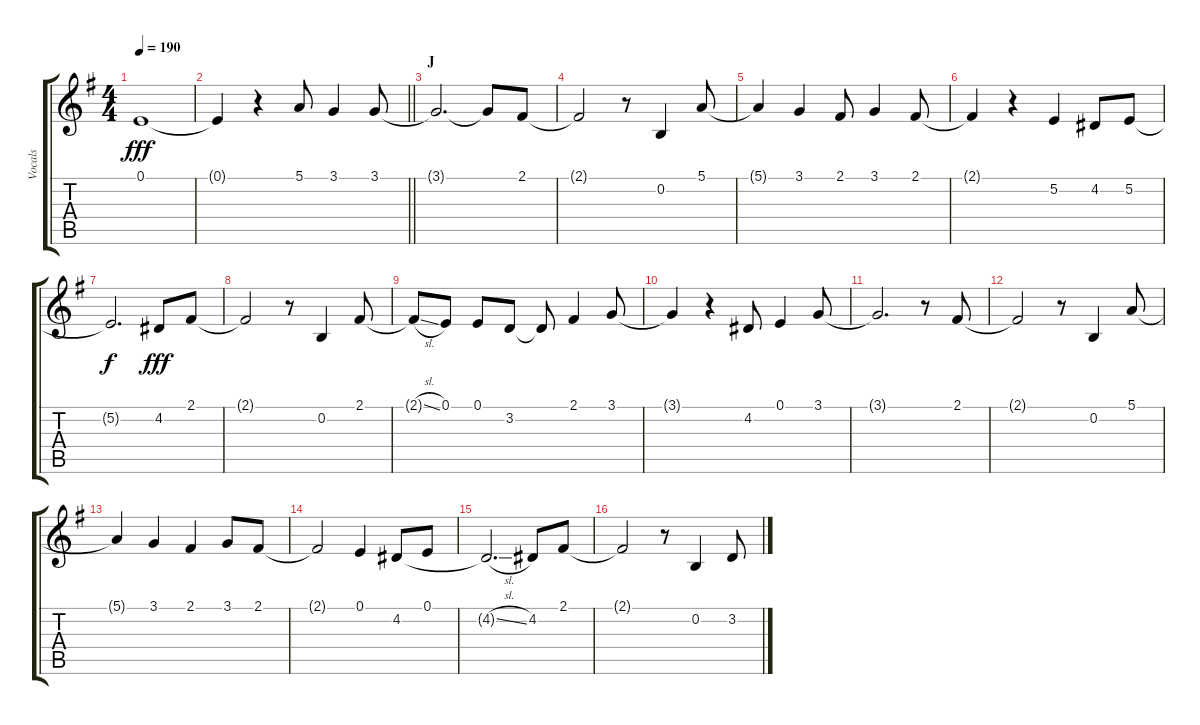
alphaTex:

\track ("Vocals" "Vocals") {instrument voiceoohs}
\staff {score tabs}
\tuning (E4 B3 G3 D3 A2 E2) {hide}
\ts (4 4)
\tempo 190
\clef g2
\ks g
0.1{t}.1{dy fff} |
\barLineRight lightlight
0.1{t}.4 r.4 5.1.8 3.1.4 3.1.8 |
\section ("" "J")
3.1{t}.2{d} 3.1{t}.8 2.1.8 |
2.1{t}.2 r.8 0.2.4 5.1.8 |
5.1{t}.4 3.1.4 2.1.8 3.1.4 2.1.8 |
2.1{t}.4 r.4 5.2.4 4.2.8 5.2.8 |
5.2{t}.2{d dy f} 4.2.8{dy fff} 2.1.8 |
2.1{t}.2 r.8 0.2.4 2.1.8 |
2.1{sl t}.8 0.1.8 0.1.8 3.2.8 3.2{t}.8 2.1.4 3.1.8 |
3.1{t}.4 r.4 4.2.8 0.1.4 3.1.8 |
3.1{t}.2{d} r.8 2.1.8 |
2.1{t}.2 r.8 0.2.4 5.1.8 |
5.1{t}.4 3.1.4 2.1.4 3.1.8 2.1.8 |
2.1{t}.2 0.1.4 4.2.8 0.1.8 |
4.2{sl t}.2{d} 4.2.8 2.1.8 |
2.1{t}.2 r.8 0.2.4 3.2.8
